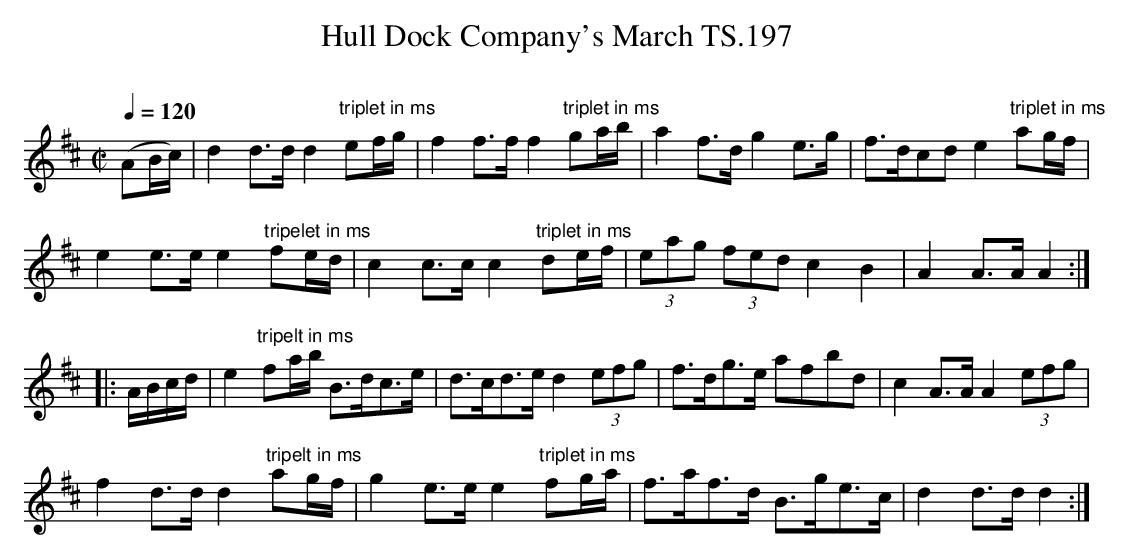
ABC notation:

X:1
T:Hull Dock Company's March TS.197
M:C|
L:1/8
Q:1/4=120
O:
K:D
(AB/c/)|d2d>dd2 "triplet in ms"ef/g/|f2f>ff2 "triplet in ms"ga/b/|a2f>dg2e>g|f>dcde2 "triplet in ms"ag/f/|
e2e>ee2 "tripelet in ms"fe/d/|c2c>cc2 "triplet in ms" de/f/|(3eag (3fedc2B2|A2A>AA2:|
|:A/B/c/d/|e2 "tripelt in ms" fa/b/ B>dc>e|d>cd>ed2(3efg|f>dg>e afbd|c2A>AA2(3efg|
f2d>dd2 "tripelt in ms"ag/f/|g2e>ee2 "triplet in ms"fg/a/|f>af>d B>ge>c|d2d>dd2:|]
